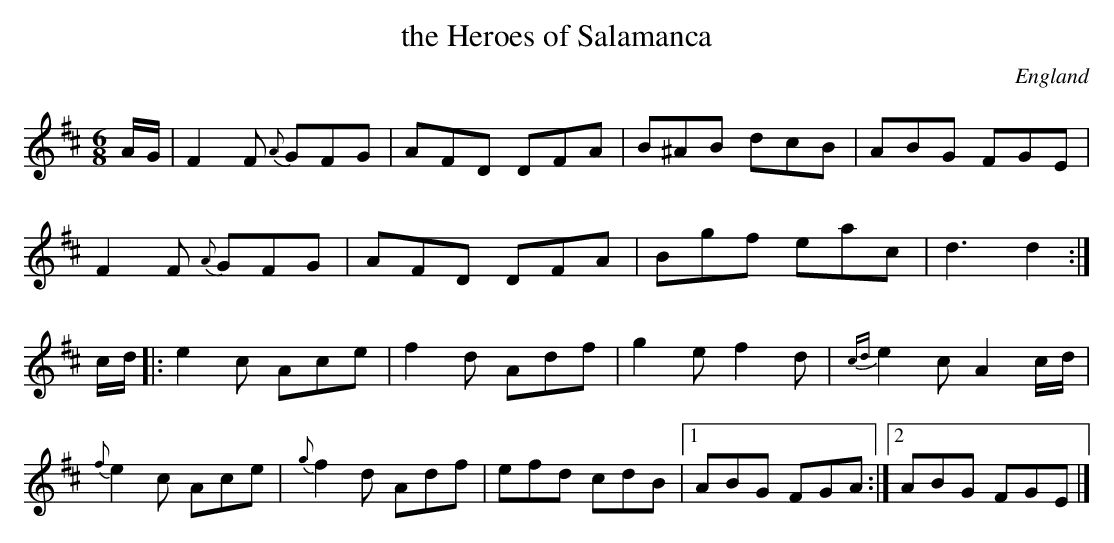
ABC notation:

X:1
T:the Heroes of Salamanca
M:6/8
O:England
K:D
A/G/|\
F2F {A}GFG| AFD DFA| B^AB dcB| ABG FGE|\
F2F {A}GFG| AFD DFA| Bgf eac| d3 d2:|\
c/d/|:\
e2c Ace| f2d Adf| g2e f2d| {cd}e2c A2c/d/|\
{f}e2c Ace| {g}f2d Adf| efd cdB|1 ABG FGA :|2 ABG FGE|]
